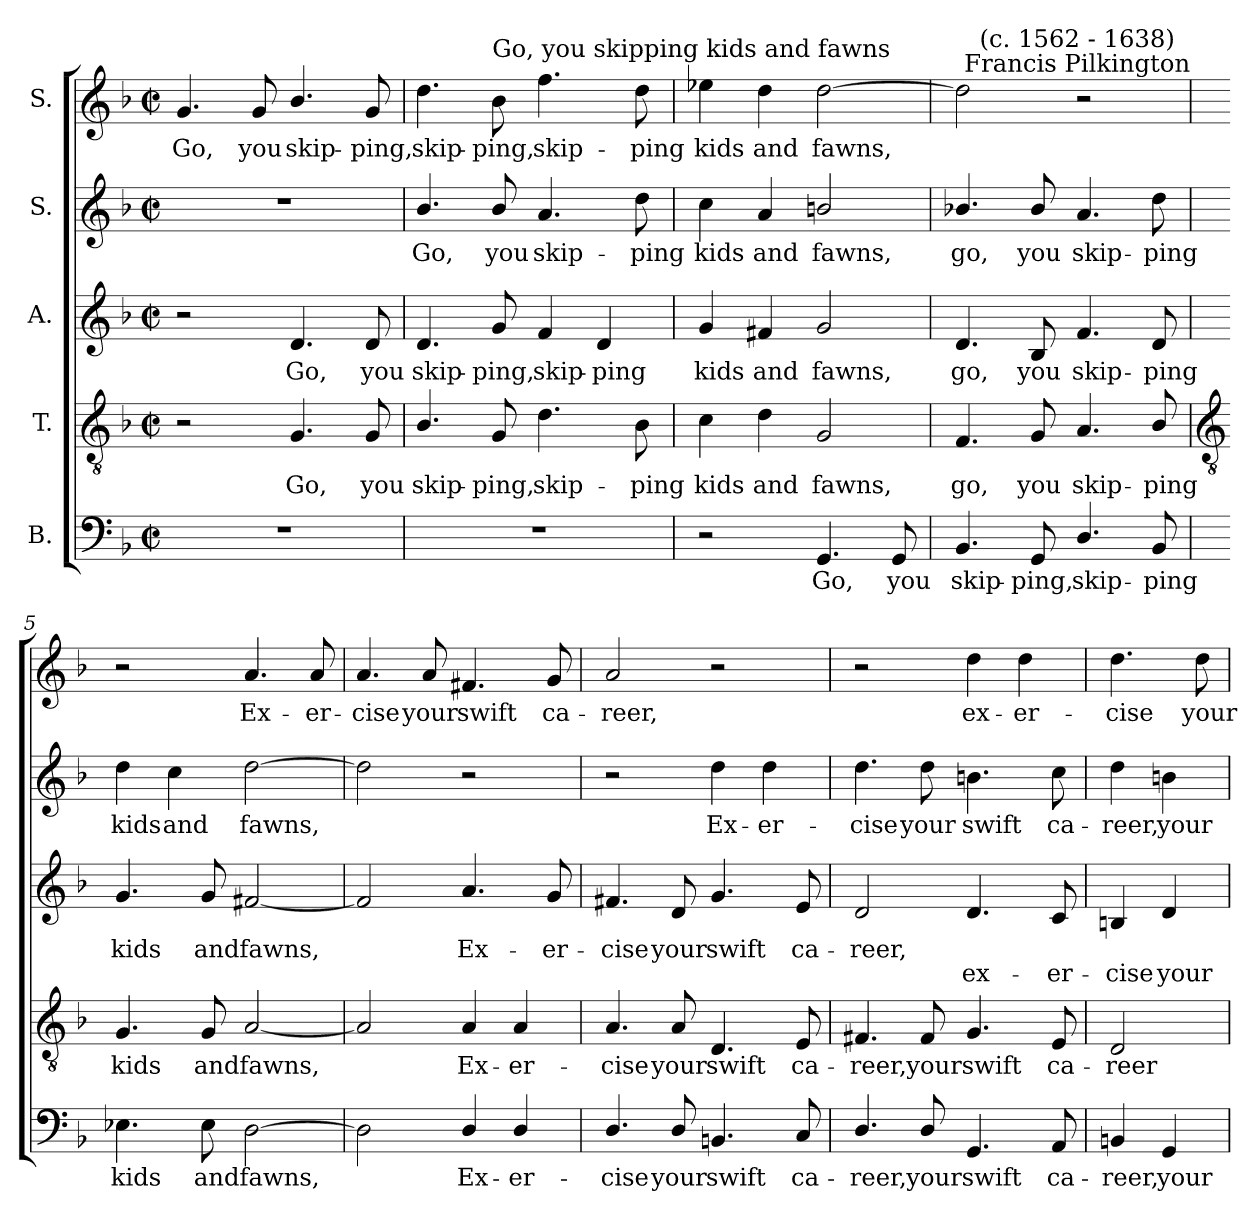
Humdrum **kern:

**kern	**text	**kern	**text	**kern	**text	**text	**kern	**text	**kern	**text
*part5	*part5	*part4	*part4	*part3	*part3	*part3	*part2	*part2	*part1	*part1
*staff5	*staff5	*staff4	*staff4	*staff3	*staff3	*staff3	*staff2	*staff2	*staff1	*staff1
*I"B.	*	*I"T.	*	*I"A.	*	*	*I"S.	*	*I"S.	*
*clefF4	*	*clefGv2	*	*clefG2	*	*	*clefG2	*	*clefG2	*
*k[b-]	*	*k[b-]	*	*k[b-]	*	*	*k[b-]	*	*k[b-]	*
*F:	*	*F:	*	*F:	*	*	*F:	*	*F:	*
*M2/2	*	*M2/2	*	*M2/2	*	*	*M2/2	*	*M2/2	*
*met(c|)	*	*met(c|)	*	*met(c|)	*	*	*met(c|)	*	*met(c|)	*
=1	=1	=1	=1	=1	=1	=1	=1	=1	=1	=1
!	!	!	!	!	!	!	!	!	!	!LO:LY:b
1r	.	2r	.	2r	.	.	1r	.	4.g	Go,
!	!	!	!	!	!	!	!	!	!	!LO:LY:b
.	.	.	.	.	.	.	.	.	8g	you
!	!	!	!LO:LY:b	!	!LO:LY:b	!	!	!	!	!LO:LY:b
.	.	4.G	Go,	4.d	Go,	.	.	.	4.b-/	skip-
!	!	!	!LO:LY:b	!	!LO:LY:b	!	!	!	!	!LO:LY:b
.	.	8G	you	8d	you	.	.	.	8g	-ping,
=2	=2	=2	=2	=2	=2	=2	=2	=2	=2	=2
!	!	!	!LO:LY:b	!	!LO:LY:b	!	!	!LO:LY:b	!	!LO:LY:b
1r	.	4.B-/	skip-	4.d	skip-	.	4.b-/	Go,	4.dd	skip-
!	!	!	!	!	!	!	!	!	!LO:TX:a:t=Go, you skipping kids and fawns	!
!	!	!	!LO:LY:b	!	!LO:LY:b	!	!	!LO:LY:b	!	!LO:LY:b
.	.	8G	-ping,	8g	-ping,	.	8b-/	you	8b-	-ping,
!	!	!	!LO:LY:b	!	!LO:LY:b	!	!	!LO:LY:b	!	!LO:LY:b
.	.	4.d	skip-	4f	skip-	.	4.a	skip-	4.ff	skip-
!	!	!	!	!	!LO:LY:b	!	!	!	!	!
.	.	.	.	4d	-ping	.	.	.	.	.
!	!	!	!LO:LY:b	!	!	!	!	!LO:LY:b	!	!LO:LY:b
.	.	8B-	-ping	.	.	.	8dd	-ping	8dd	-ping
=3	=3	=3	=3	=3	=3	=3	=3	=3	=3	=3
!	!	!	!LO:LY:b	!	!LO:LY:b	!	!	!LO:LY:b	!	!LO:LY:b
2r	.	4c	kids	4g	kids	.	4cc	kids	4ee-X	kids
!	!	!	!LO:LY:b	!	!LO:LY:b	!	!	!LO:LY:b	!	!LO:LY:b
.	.	4d	and	4f#X	and	.	4a	and	4dd	and
!	!LO:LY:b	!	!LO:LY:b	!	!LO:LY:b	!	!	!LO:LY:b	!	!LO:LY:b
4.GG	Go,	2G	fawns,	2g	fawns,	.	2bn/	fawns,	[2dd	fawns,
!	!LO:LY:b	!	!	!	!	!	!	!	!	!
8GG	you	.	.	.	.	.	.	.	.	.
=4	=4	=4	=4	=4	=4	=4	=4	=4	=4	=4
!	!LO:LY:b	!	!LO:LY:b	!	!LO:LY:b	!	!	!LO:LY:b	!	!
4.BB-	skip-	4.F	go,	4.d	go,	.	4.b-X/	go,	2dd]	.
!	!LO:LY:b	!	!LO:LY:b	!	!LO:LY:b	!	!	!LO:LY:b	!	!
8GG	-ping,	8G	you	8B-	you	.	8b-/	you	.	.
!	!	!	!	!	!	!	!	!	!LO:TX:a:cj:t=Francis Pilkington	!
!	!	!	!	!	!	!	!	!	!LO:TX:a:cj:t=(c. 1562 - 1638)	!
!	!LO:LY:b	!	!LO:LY:b	!	!LO:LY:b	!	!	!LO:LY:b	!	!
4.D/	skip-	4.A	skip-	4.f	skip-	.	4.a/	skip-	2r	.
!	!LO:LY:b	!	!LO:LY:b	!	!LO:LY:b	!	!	!LO:LY:b	!	!
8BB-	-ping	8B-/	-ping	8d	-ping	.	8dd	-ping	.	.
!!LO:LB:g=z
=5	=5	=5	=5	=5	=5	=5	=5	=5	=5	=5
*	*	*clefGv2	*	*	*	*	*	*	*	*
!	!LO:LY:b	!	!LO:LY:b	!	!LO:LY:b	!	!	!LO:LY:b	!	!
4.E-X	kids	4.G	kids	4.g	kids	.	4dd	kids	2r	.
!	!	!	!	!	!	!	!	!LO:LY:b	!	!
.	.	.	.	.	.	.	4cc	and	.	.
!	!LO:LY:b	!	!LO:LY:b	!	!LO:LY:b	!	!	!	!	!
8E-	and	8G	and	8g	and	.	.	.	.	.
!	!LO:LY:b	!	!LO:LY:b	!	!LO:LY:b	!	!	!LO:LY:b	!	!LO:LY:b
[2D	fawns,	[2A	fawns,	[2f#X	fawns,	.	[2dd	fawns,	4.a	Ex-
!	!	!	!	!	!	!	!	!	!	!LO:LY:b
.	.	.	.	.	.	.	.	.	8a	-er-
=6	=6	=6	=6	=6	=6	=6	=6	=6	=6	=6
!	!	!	!	!	!	!	!	!	!	!LO:LY:b
2D]	.	2A]	.	2f#]	.	.	2dd]	.	4.a	-cise
!	!	!	!	!	!	!	!	!	!	!LO:LY:b
.	.	.	.	.	.	.	.	.	8a	your
!	!LO:LY:b	!	!LO:LY:b	!	!LO:LY:b	!	!	!	!	!LO:LY:b
4D/	Ex-	4A	Ex-	4.a	Ex-	.	2r	.	4.f#X	swift
!	!LO:LY:b	!	!LO:LY:b	!	!	!	!	!	!	!
4D/	-er-	4A	-er-	.	.	.	.	.	.	.
!	!	!	!	!	!LO:LY:b	!	!	!	!	!LO:LY:b
.	.	.	.	8g	-er-	.	.	.	8g	ca-
=7	=7	=7	=7	=7	=7	=7	=7	=7	=7	=7
!	!LO:LY:b	!	!LO:LY:b	!	!LO:LY:b	!	!	!	!	!LO:LY:b
4.D/	-cise	4.A	-cise	4.f#X	-cise	.	2r	.	2a	-reer,
!	!LO:LY:b	!	!LO:LY:b	!	!LO:LY:b	!	!	!	!	!
8D/	your	8A	your	8d	your	.	.	.	.	.
!	!LO:LY:b	!	!LO:LY:b	!	!LO:LY:b	!	!	!LO:LY:b	!	!
4.BBn/	swift	4.D	swift	4.g	swift	.	4dd	Ex-	2r	.
!	!	!	!	!	!	!	!	!LO:LY:b	!	!
.	.	.	.	.	.	.	4dd	-er-	.	.
!	!LO:LY:b	!	!LO:LY:b	!	!LO:LY:b	!	!	!	!	!
8C/	ca-	8E	ca-	8e	ca-	.	.	.	.	.
=8	=8	=8	=8	=8	=8	=8	=8	=8	=8	=8
!	!LO:LY:b	!	!LO:LY:b	!	!LO:LY:b	!	!	!LO:LY:b	!	!
4.D/	-reer,	4.F#X	-reer,	2d	-reer,	.	4.dd	-cise	2r	.
!	!LO:LY:b	!	!LO:LY:b	!	!	!	!	!LO:LY:b	!	!
8D/	your	8F#	your	.	.	.	8dd	your	.	.
!	!LO:LY:b	!	!LO:LY:b	!	!	!LO:LY:b	!	!LO:LY:b	!	!LO:LY:b
4.GG	swift	4.G	swift	4.d	.	ex-	4.bn	swift	4dd	ex-
!	!	!	!	!	!	!	!	!	!	!LO:LY:b
.	.	.	.	.	.	.	.	.	4dd	-er-
!	!LO:LY:b	!	!LO:LY:b	!	!	!LO:LY:b	!	!LO:LY:b	!	!
8AA	ca-	8E	ca-	8c	.	-er-	8cc	ca-	.	.
=9	=9	=9	=9	=9	=9	=9	=9	=9	=9	=9
!	!LO:LY:b	!	!LO:LY:b	!	!	!LO:LY:b	!	!LO:LY:b	!	!LO:LY:b
4BBn	-reer,	2D	-reer	4Bn	.	-cise	4dd	-reer,	4.dd	-cise
!	!LO:LY:b	!	!	!	!	!LO:LY:b	!	!LO:LY:b	!	!
4GG	your	.	.	4d	.	your	4bn	your	.	.
!	!	!	!	!	!	!	!	!	!	!LO:LY:b
.	.	.	.	.	.	.	.	.	8dd	your
=	=	=	=	=	=	=	=	=	=	=
*-	*-	*-	*-	*-	*-	*-	*-	*-	*-	*-
